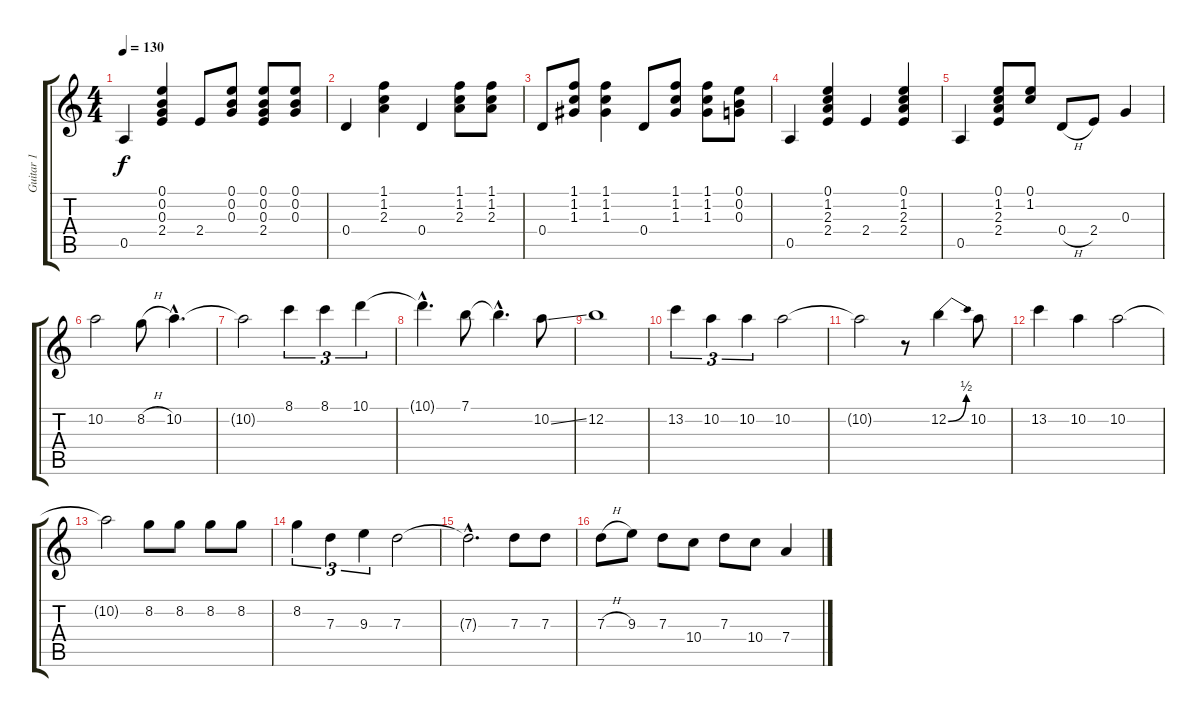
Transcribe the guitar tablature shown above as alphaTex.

\track ("Guitar 1" "Guitar 1") {instrument acousticguitarsteel}
\staff {score tabs}
\tuning (E4 B3 G3 D3 A2 E2) {hide}
\ts (4 4)
\tempo 130
\clef g2
\ks c
0.5.4{dy f} (0.1 0.2 0.3 2.4).4 2.4.8 (0.1 0.2 0.3).8 (0.1 0.2 0.3 2.4).8 (0.1 0.2 0.3).8 |
0.4.4 (1.1 1.2 2.3).4 0.4.4 (1.1 1.2 2.3).8 (1.1 1.2 2.3).8 |
0.4.8 (1.1 1.2 1.3).8 (1.1 1.2 1.3).4 0.4.8 (1.1 1.2 1.3).8 (1.1 1.2 1.3).8 (0.1 0.2 0.3).8 |
0.5.4 (0.1 1.2 2.3 2.4).4 2.4.4 (0.1 1.2 2.3 2.4).4 |
0.5.4 (0.1 1.2 2.3 2.4).8 (0.1 1.2).8 0.4{h}.8 2.4.8 0.3.4 |
10.2.2 8.2{h}.8 10.2{hac}.4{d} |
10.2{t}.2 8.1.4{tu (3 2)} 8.1.4{tu (3 2)} 10.1.4{tu (3 2)} |
10.1{hac t}.4{d} 7.1.8 7.1{hac t}.4{d} 10.2{ss}.8 |
12.2.1 |
13.2.4{tu (3 2)} 10.2.4{tu (3 2)} 10.2.4{tu (3 2)} 10.2.2 |
10.2{t}.2 r.8 12.2{be (bend 0 0 60 2)}.4 10.2.8 |
13.2.4 10.2.4 10.2.2 |
10.2{t}.2 8.2.8 8.2.8 8.2.8 8.2.8 |
8.2.4{tu (3 2)} 7.3.4{tu (3 2)} 9.3.4{tu (3 2)} 7.3.2 |
7.3{hac t}.2{d} 7.3.8 7.3.8 |
7.3{h}.8 9.3.8 7.3.8 10.4.8 7.3.8 10.4.8 7.4.4
